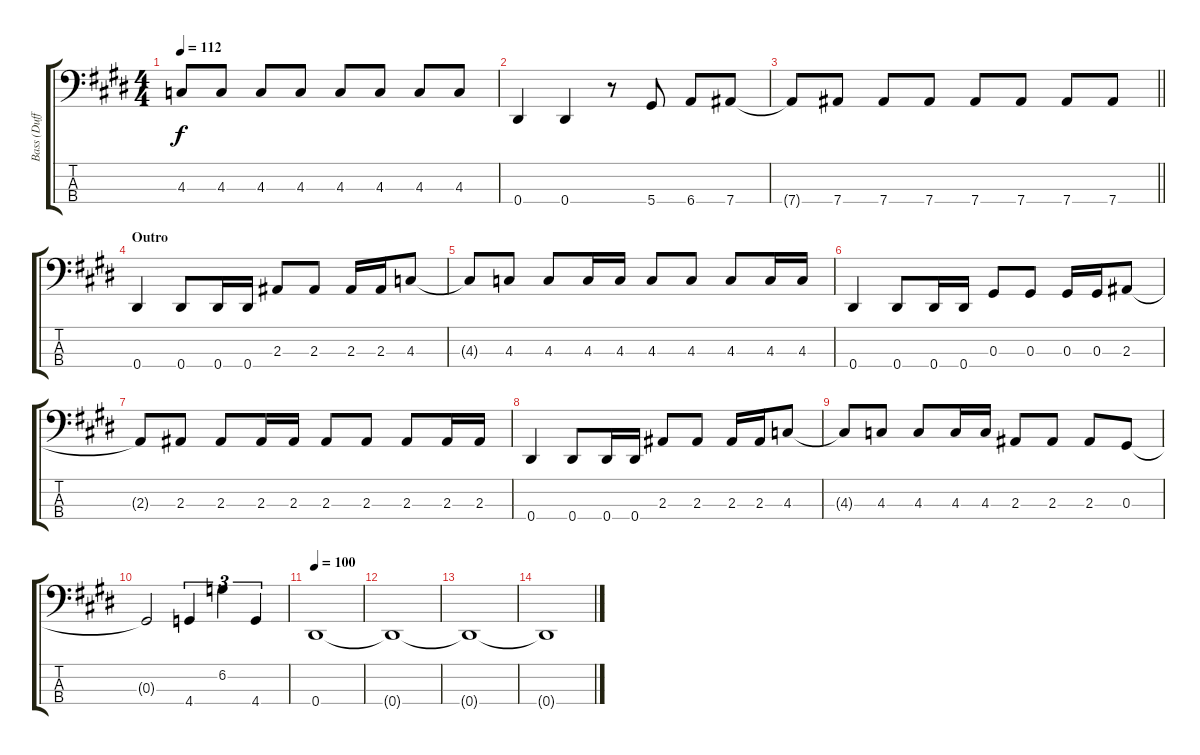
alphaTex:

\track ("Bass (Duff)" "Bass (Duff") {instrument electricbasspick}
\staff {score tabs}
\tuning (Gb2 Db2 Ab1 Eb1) {hide}
\ts (4 4)
\tempo 112
\clef f4
\ks e
4.3{t}.8{dy f} 4.3.8 4.3.8 4.3.8 4.3.8 4.3.8 4.3.8 4.3.8 |
0.4.4 0.4.4 r.8 5.4.8 6.4.8 7.4.8 |
\barLineRight lightlight
7.4{t}.8 7.4.8 7.4.8 7.4.8 7.4.8 7.4.8 7.4.8 7.4.8 |
\section ("" "Outro")
0.4.4 0.4.8 0.4.16 0.4.16 2.3.8 2.3.8 2.3.16 2.3.16 4.3.8 |
4.3{t}.8 4.3.8 4.3.8 4.3.16 4.3.16 4.3.8 4.3.8 4.3.8 4.3.16 4.3.16 |
0.4.4 0.4.8 0.4.16 0.4.16 0.3.8 0.3.8 0.3.16 0.3.16 2.3.8 |
2.3{t}.8 2.3.8 2.3.8 2.3.16 2.3.16 2.3.8 2.3.8 2.3.8 2.3.16 2.3.16 |
0.4.4 0.4.8 0.4.16 0.4.16 2.3.8 2.3.8 2.3.16 2.3.16 4.3.8 |
4.3{t}.8 4.3.8 4.3.8 4.3.16 4.3.16 2.3.8 2.3.8 2.3.8 0.3.8 |
0.3{t}.2 4.4.4{tu (3 2)} 6.2.4{tu (3 2)} 4.4.4{tu (3 2)} |
\tempo 100
0.4.1 |
0.4{t}.1 |
0.4{t}.1 |
0.4{t}.1
